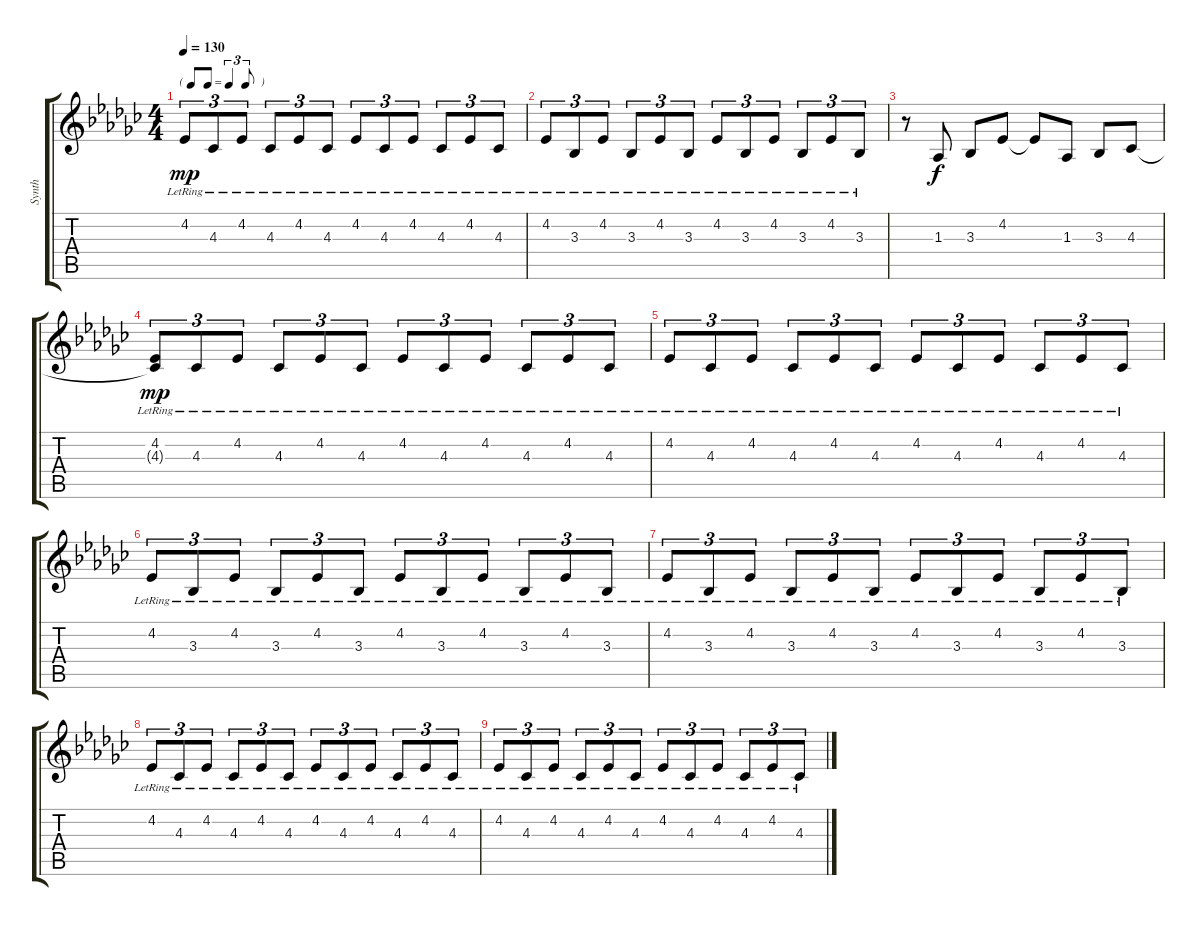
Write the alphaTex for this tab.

\track ("Synth" "Synth") {instrument lead2sawtooth}
\staff {score tabs}
\tuning (E4 B3 G3 D3 A2 E2) {hide}
\ts (4 4)
\tf triplet8th
\tempo 130
\clef g2
\ks gb
4.2{lr}.8{tu (3 2) dy mp} 4.3{lr}.8{tu (3 2)} 4.2{lr}.8{tu (3 2)} 4.3{lr}.8{tu (3 2)} 4.2{lr}.8{tu (3 2)} 4.3{lr}.8{tu (3 2)} 4.2{lr}.8{tu (3 2)} 4.3{lr}.8{tu (3 2)} 4.2{lr}.8{tu (3 2)} 4.3{lr}.8{tu (3 2)} 4.2{lr}.8{tu (3 2)} 4.3{lr}.8{tu (3 2)} |
4.2{lr}.8{tu (3 2)} 3.3{lr}.8{tu (3 2)} 4.2{lr}.8{tu (3 2)} 3.3{lr}.8{tu (3 2)} 4.2{lr}.8{tu (3 2)} 3.3{lr}.8{tu (3 2)} 4.2{lr}.8{tu (3 2)} 3.3{lr}.8{tu (3 2)} 4.2{lr}.8{tu (3 2)} 3.3{lr}.8{tu (3 2)} 4.2{lr}.8{tu (3 2)} 3.3{lr}.8{tu (3 2)} |
r.8 1.3.8{dy f} 3.3.8 4.2.8 4.2{t}.8 1.3.8 3.3.8 4.3.8 |
(4.2{lr} 4.3{t}).8{tu (3 2) dy mp} 4.3{lr}.8{tu (3 2)} 4.2{lr}.8{tu (3 2)} 4.3{lr}.8{tu (3 2)} 4.2{lr}.8{tu (3 2)} 4.3{lr}.8{tu (3 2)} 4.2{lr}.8{tu (3 2)} 4.3{lr}.8{tu (3 2)} 4.2{lr}.8{tu (3 2)} 4.3{lr}.8{tu (3 2)} 4.2{lr}.8{tu (3 2)} 4.3{lr}.8{tu (3 2)} |
4.2{lr}.8{tu (3 2)} 4.3{lr}.8{tu (3 2)} 4.2{lr}.8{tu (3 2)} 4.3{lr}.8{tu (3 2)} 4.2{lr}.8{tu (3 2)} 4.3{lr}.8{tu (3 2)} 4.2{lr}.8{tu (3 2)} 4.3{lr}.8{tu (3 2)} 4.2{lr}.8{tu (3 2)} 4.3{lr}.8{tu (3 2)} 4.2{lr}.8{tu (3 2)} 4.3{lr}.8{tu (3 2)} |
4.2{lr}.8{tu (3 2)} 3.3{lr}.8{tu (3 2)} 4.2{lr}.8{tu (3 2)} 3.3{lr}.8{tu (3 2)} 4.2{lr}.8{tu (3 2)} 3.3{lr}.8{tu (3 2)} 4.2{lr}.8{tu (3 2)} 3.3{lr}.8{tu (3 2)} 4.2{lr}.8{tu (3 2)} 3.3{lr}.8{tu (3 2)} 4.2{lr}.8{tu (3 2)} 3.3{lr}.8{tu (3 2)} |
4.2{lr}.8{tu (3 2)} 3.3{lr}.8{tu (3 2)} 4.2{lr}.8{tu (3 2)} 3.3{lr}.8{tu (3 2)} 4.2{lr}.8{tu (3 2)} 3.3{lr}.8{tu (3 2)} 4.2{lr}.8{tu (3 2)} 3.3{lr}.8{tu (3 2)} 4.2{lr}.8{tu (3 2)} 3.3{lr}.8{tu (3 2)} 4.2{lr}.8{tu (3 2)} 3.3{lr}.8{tu (3 2)} |
4.2{lr}.8{tu (3 2)} 4.3{lr}.8{tu (3 2)} 4.2{lr}.8{tu (3 2)} 4.3{lr}.8{tu (3 2)} 4.2{lr}.8{tu (3 2)} 4.3{lr}.8{tu (3 2)} 4.2{lr}.8{tu (3 2)} 4.3{lr}.8{tu (3 2)} 4.2{lr}.8{tu (3 2)} 4.3{lr}.8{tu (3 2)} 4.2{lr}.8{tu (3 2)} 4.3{lr}.8{tu (3 2)} |
4.2{lr}.8{tu (3 2)} 4.3{lr}.8{tu (3 2)} 4.2{lr}.8{tu (3 2)} 4.3{lr}.8{tu (3 2)} 4.2{lr}.8{tu (3 2)} 4.3{lr}.8{tu (3 2)} 4.2{lr}.8{tu (3 2)} 4.3{lr}.8{tu (3 2)} 4.2{lr}.8{tu (3 2)} 4.3{lr}.8{tu (3 2)} 4.2{lr}.8{tu (3 2)} 4.3{lr}.8{tu (3 2)}
